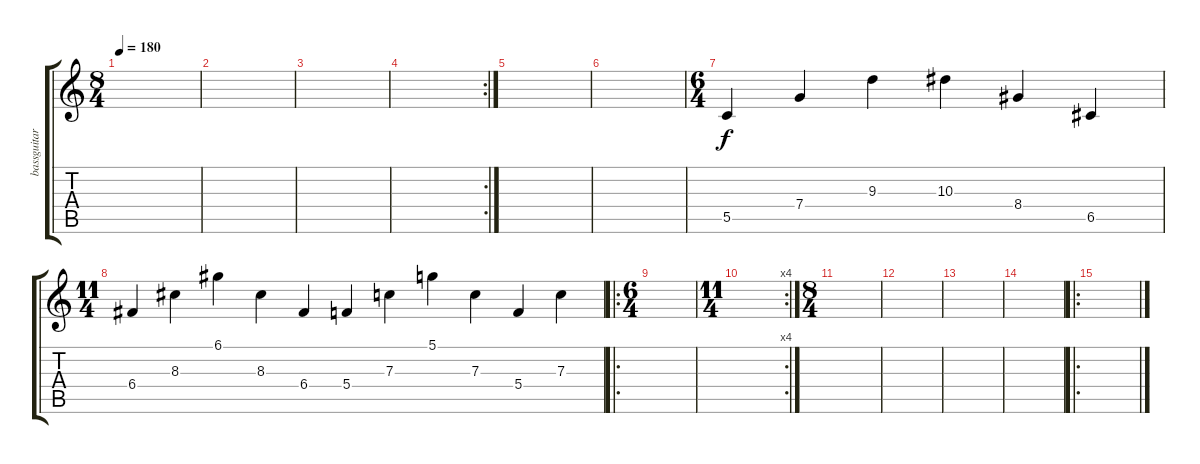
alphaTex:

\track ("bassguitar" "bassguitar") {instrument electricbassfinger}
\staff {score tabs}
\tuning (D4 A3 F3 C3 G2 D2) {hide}
\ts (8 4)
\tempo 180
\clef g2
\ks c
|
|
|
\rc 2
|
|
|
\ts (6 4)
5.5.4 7.4.4 9.3.4 10.3.4 8.4.4 6.5.4 |
\ts (11 4)
6.4.4 8.3.4 6.1.4 8.3.4 6.4.4 5.4.4 7.3.4 5.1.4 7.3.4 5.4.4 7.3.4 |
\ro
\ts (6 4)
|
\rc 4
\ts (11 4)
|
\ts (8 4)
|
|
|
|
\ro
